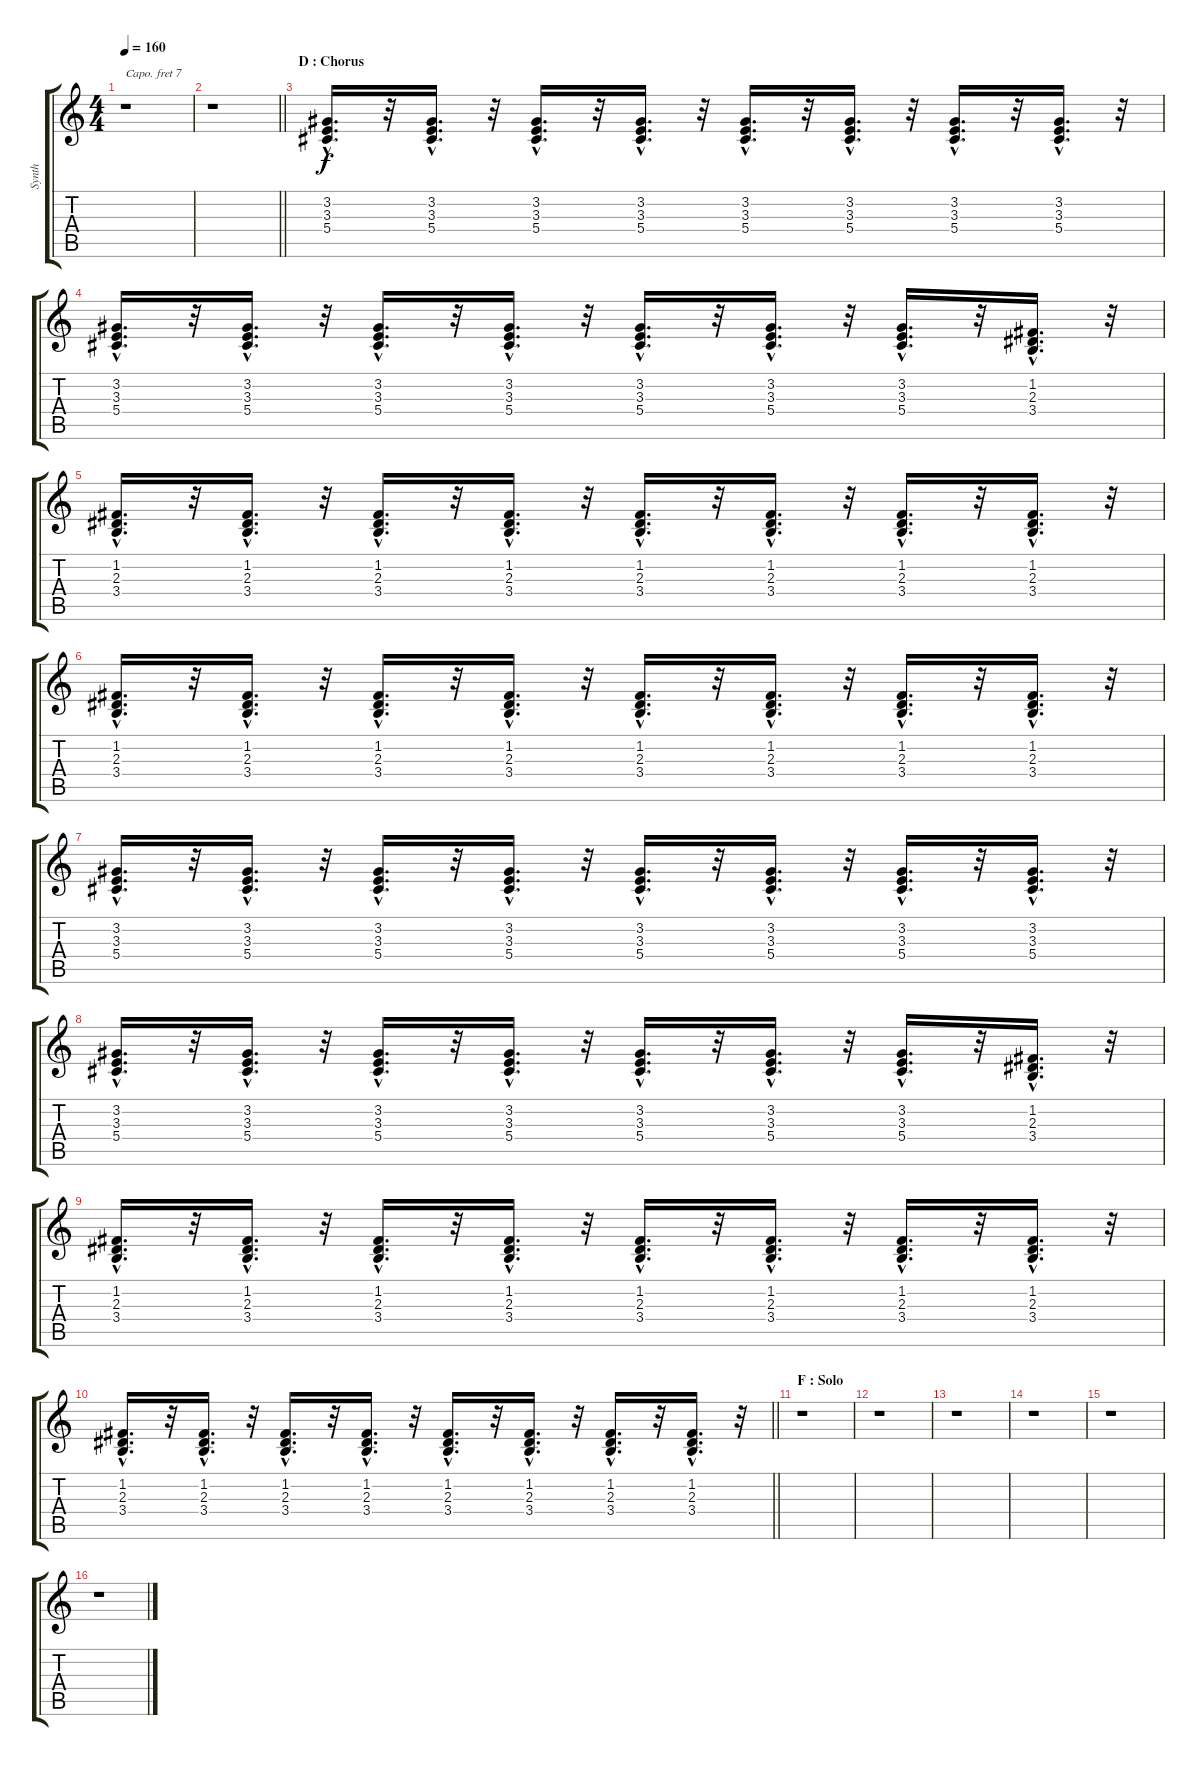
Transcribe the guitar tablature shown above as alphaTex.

\track ("Synth" "Synth") {instrument acousticgrandpiano}
\staff {score tabs}
\capo 7
\tuning (Eb4 Bb3 Gb3 Db3 Ab2 Eb2) {hide}
\ts (4 4)
\tempo 160
\clef g2
\ks c
r.1{dy f} |
\barLineRight lightlight
r.1 |
\section ("" "D : Chorus")
(3.2{hac} 3.3{hac} 5.4{hac}).16{d} r.32 (3.2{hac} 3.3{hac} 5.4{hac}).16{d} r.32 (3.2{hac} 3.3{hac} 5.4{hac}).16{d} r.32 (3.2{hac} 3.3{hac} 5.4{hac}).16{d} r.32 (3.2{hac} 3.3{hac} 5.4{hac}).16{d} r.32 (3.2{hac} 3.3{hac} 5.4{hac}).16{d} r.32 (3.2{hac} 3.3{hac} 5.4{hac}).16{d} r.32 (3.2{hac} 3.3{hac} 5.4{hac}).16{d} r.32 |
(3.2{hac} 3.3{hac} 5.4{hac}).16{d} r.32 (3.2{hac} 3.3{hac} 5.4{hac}).16{d} r.32 (3.2{hac} 3.3{hac} 5.4{hac}).16{d} r.32 (3.2{hac} 3.3{hac} 5.4{hac}).16{d} r.32 (3.2{hac} 3.3{hac} 5.4{hac}).16{d} r.32 (3.2{hac} 3.3{hac} 5.4{hac}).16{d} r.32 (3.2{hac} 3.3{hac} 5.4{hac}).16{d} r.32 (1.2{hac} 2.3{hac} 3.4{hac}).16{d} r.32 |
(1.2{hac} 2.3{hac} 3.4{hac}).16{d} r.32 (1.2{hac} 2.3{hac} 3.4{hac}).16{d} r.32 (1.2{hac} 2.3{hac} 3.4{hac}).16{d} r.32 (1.2{hac} 2.3{hac} 3.4{hac}).16{d} r.32 (1.2{hac} 2.3{hac} 3.4{hac}).16{d} r.32 (1.2{hac} 2.3{hac} 3.4{hac}).16{d} r.32 (1.2{hac} 2.3{hac} 3.4{hac}).16{d} r.32 (1.2{hac} 2.3{hac} 3.4{hac}).16{d} r.32 |
(1.2{hac} 2.3{hac} 3.4{hac}).16{d} r.32 (1.2{hac} 2.3{hac} 3.4{hac}).16{d} r.32 (1.2{hac} 2.3{hac} 3.4{hac}).16{d} r.32 (1.2{hac} 2.3{hac} 3.4{hac}).16{d} r.32 (1.2{hac} 2.3{hac} 3.4{hac}).16{d} r.32 (1.2{hac} 2.3{hac} 3.4{hac}).16{d} r.32 (1.2{hac} 2.3{hac} 3.4{hac}).16{d} r.32 (1.2{hac} 2.3{hac} 3.4{hac}).16{d} r.32 |
(3.2{hac} 3.3{hac} 5.4{hac}).16{d} r.32 (3.2{hac} 3.3{hac} 5.4{hac}).16{d} r.32 (3.2{hac} 3.3{hac} 5.4{hac}).16{d} r.32 (3.2{hac} 3.3{hac} 5.4{hac}).16{d} r.32 (3.2{hac} 3.3{hac} 5.4{hac}).16{d} r.32 (3.2{hac} 3.3{hac} 5.4{hac}).16{d} r.32 (3.2{hac} 3.3{hac} 5.4{hac}).16{d} r.32 (3.2{hac} 3.3{hac} 5.4{hac}).16{d} r.32 |
(3.2{hac} 3.3{hac} 5.4{hac}).16{d} r.32 (3.2{hac} 3.3{hac} 5.4{hac}).16{d} r.32 (3.2{hac} 3.3{hac} 5.4{hac}).16{d} r.32 (3.2{hac} 3.3{hac} 5.4{hac}).16{d} r.32 (3.2{hac} 3.3{hac} 5.4{hac}).16{d} r.32 (3.2{hac} 3.3{hac} 5.4{hac}).16{d} r.32 (3.2{hac} 3.3{hac} 5.4{hac}).16{d} r.32 (1.2{hac} 2.3{hac} 3.4{hac}).16{d} r.32 |
(1.2{hac} 2.3{hac} 3.4{hac}).16{d} r.32 (1.2{hac} 2.3{hac} 3.4{hac}).16{d} r.32 (1.2{hac} 2.3{hac} 3.4{hac}).16{d} r.32 (1.2{hac} 2.3{hac} 3.4{hac}).16{d} r.32 (1.2{hac} 2.3{hac} 3.4{hac}).16{d} r.32 (1.2{hac} 2.3{hac} 3.4{hac}).16{d} r.32 (1.2{hac} 2.3{hac} 3.4{hac}).16{d} r.32 (1.2{hac} 2.3{hac} 3.4{hac}).16{d} r.32 |
\barLineRight lightlight
(1.2{hac} 2.3{hac} 3.4{hac}).16{d} r.32 (1.2{hac} 2.3{hac} 3.4{hac}).16{d} r.32 (1.2{hac} 2.3{hac} 3.4{hac}).16{d} r.32 (1.2{hac} 2.3{hac} 3.4{hac}).16{d} r.32 (1.2{hac} 2.3{hac} 3.4{hac}).16{d} r.32 (1.2{hac} 2.3{hac} 3.4{hac}).16{d} r.32 (1.2{hac} 2.3{hac} 3.4{hac}).16{d} r.32 (1.2{hac} 2.3{hac} 3.4{hac}).16{d} r.32 |
\section ("" "F : Solo")
r.1 |
r.1 |
r.1 |
r.1 |
r.1 |
r.1
